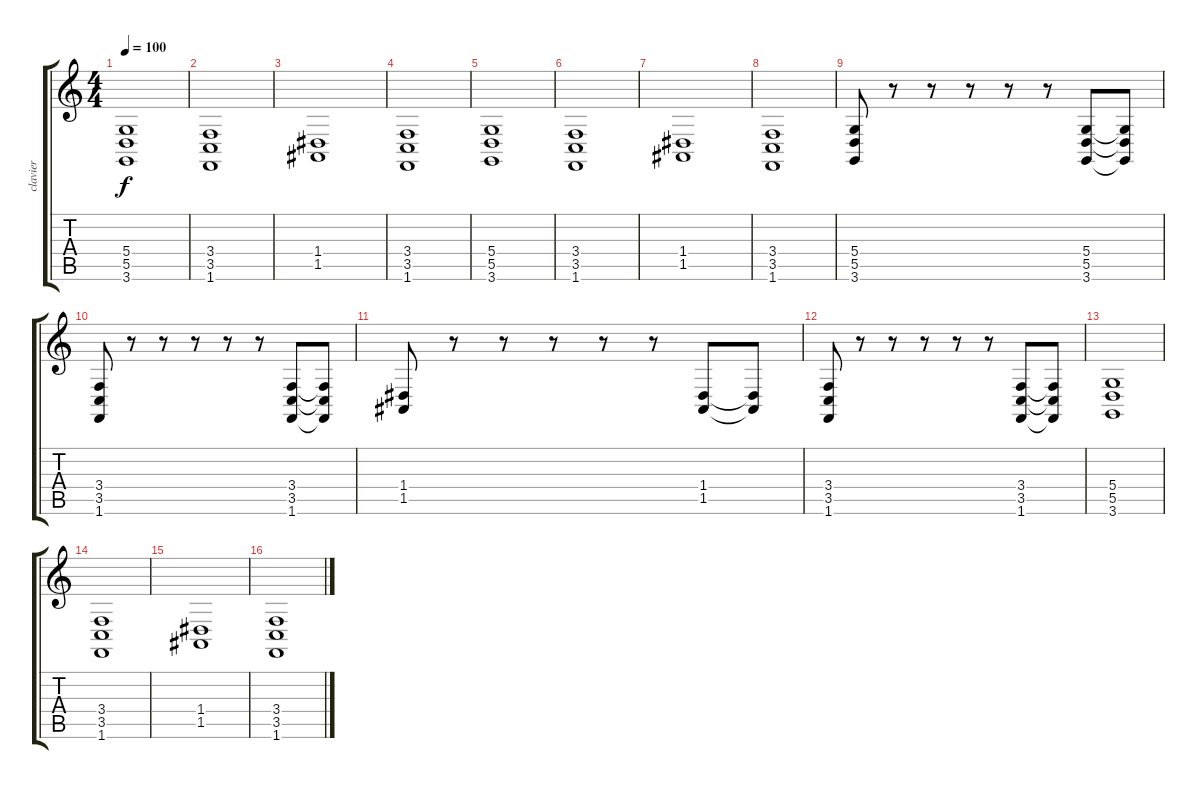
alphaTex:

\track ("clavier" "clavier") {instrument stringensemble1}
\staff {score tabs}
\tuning (E4 B3 G3 D3 A2 E2) {hide}
\ts (4 4)
\tempo 100
\clef g2
\ks c
(5.4 5.5 3.6).1{dy f instrument stringensemble1} |
(3.4 3.5 1.6).1 |
(1.4 1.5).1 |
(3.4 3.5 1.6).1 |
(5.4 5.5 3.6).1 |
(3.4 3.5 1.6).1 |
(1.4 1.5).1 |
(3.4 3.5 1.6).1 |
(5.4 5.5 3.6).8 r.8 r.8 r.8 r.8 r.8 (5.4 5.5 3.6).8 (5.4{t} 5.5{t} 3.6{t}).8 |
(3.4 3.5 1.6).8 r.8 r.8 r.8 r.8 r.8 (3.4 3.5 1.6).8 (3.4{t} 3.5{t} 1.6{t}).8 |
(1.4 1.5).8 r.8 r.8 r.8 r.8 r.8 (1.4 1.5).8 (1.4{t} 1.5{t}).8 |
(3.4 3.5 1.6).8 r.8 r.8 r.8 r.8 r.8 (3.4 3.5 1.6).8 (3.4{t} 3.5{t} 1.6{t}).8 |
(5.4 5.5 3.6).1 |
(3.4 3.5 1.6).1 |
(1.4 1.5).1 |
(3.4 3.5 1.6).1
